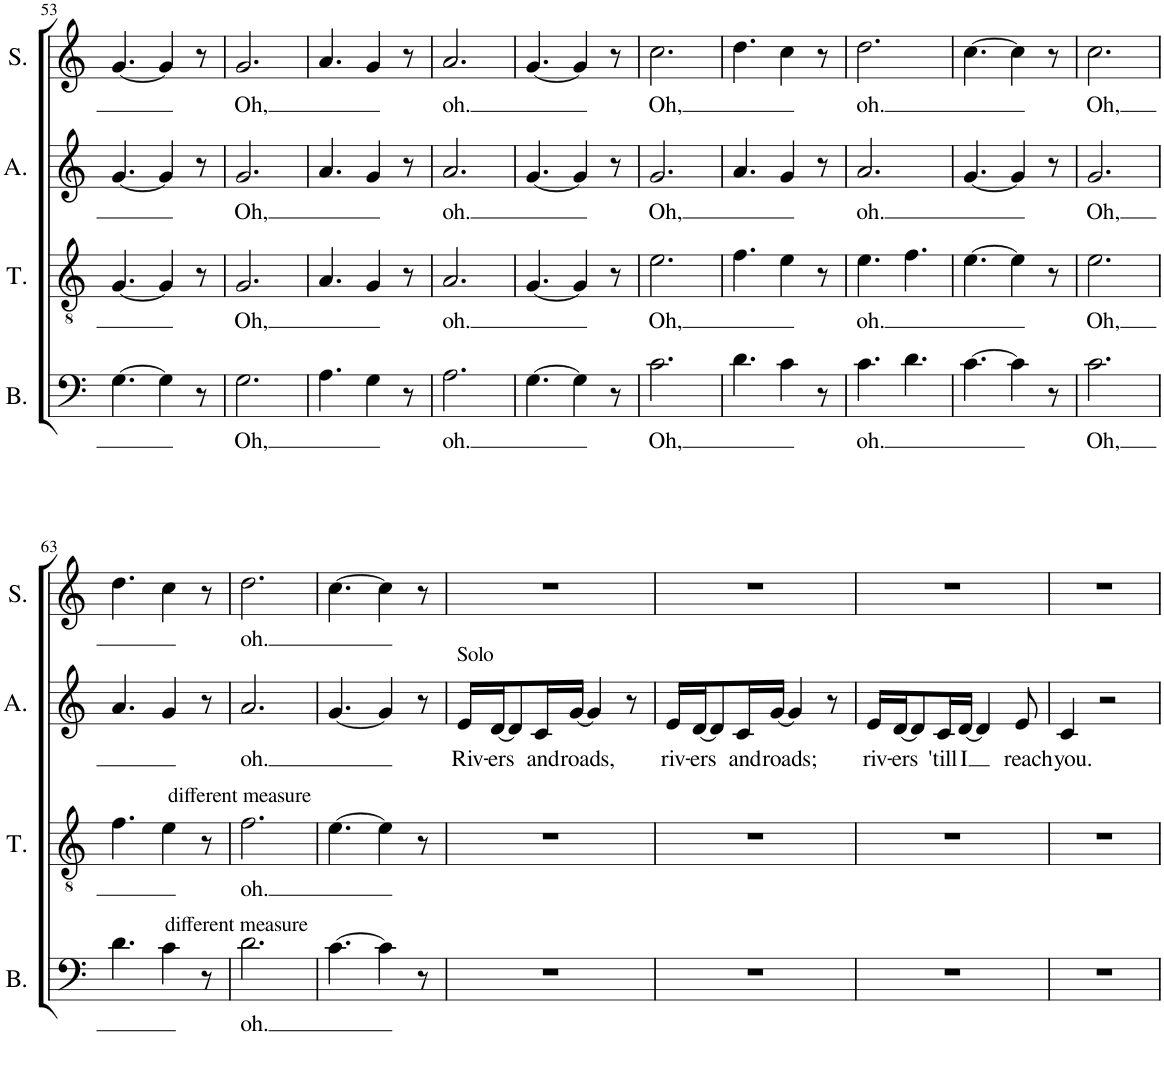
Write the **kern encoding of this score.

**kern	**text	**kern	**text	**kern	**text	**kern	**text
*part4	*part4	*part3	*part3	*part2	*part2	*part1	*part1
*staff4	*staff4	*staff3	*staff3	*staff2	*staff2	*staff1	*staff1
*I"Bass	*	*I"Tenor	*	*I"Alto	*	*I"Soprano	*
*I'B.	*	*I'T.	*	*I'A.	*	*I'S.	*
!!LO:PB:g=z
*clefF4	*	*clefGv2	*	*clefG2	*	*clefG2	*
*k[]	*	*k[]	*	*k[]	*	*k[]	*
*M6/8	*	*M6/8	*	*M6/8	*	*M6/8	*
=53	=53	=53	=53	=53	=53	=53	=53
[4.G\	.	[4.G/	.	[4.g/	.	[4.g/	.
4G\]	.	4G/]	.	4g/]	.	4g/]	.
8r	.	8r	.	8r	.	8r	.
=54	=54	=54	=54	=54	=54	=54	=54
!	!LO:LY:b	!	!LO:LY:b	!	!LO:LY:b	!	!LO:LY:b
2.G\	Oh,	2.G/	Oh,	2.g/	Oh,	2.g/	Oh,
=55	=55	=55	=55	=55	=55	=55	=55
4.A\	.	4.A/	.	4.a/	.	4.a/	.
4G\	.	4G/	.	4g/	.	4g/	.
8r	.	8r	.	8r	.	8r	.
=56	=56	=56	=56	=56	=56	=56	=56
!	!LO:LY:b	!	!LO:LY:b	!	!LO:LY:b	!	!LO:LY:b
2.A\	oh.	2.A/	oh.	2.a/	oh.	2.a/	oh.
=57	=57	=57	=57	=57	=57	=57	=57
[4.G\	.	[4.G/	.	[4.g/	.	[4.g/	.
4G\]	.	4G/]	.	4g/]	.	4g/]	.
8r	.	8r	.	8r	.	8r	.
=58	=58	=58	=58	=58	=58	=58	=58
!	!LO:LY:b	!	!LO:LY:b	!	!LO:LY:b	!	!LO:LY:b
2.c\	Oh,	2.e\	Oh,	2.g/	Oh,	2.cc\	Oh,
=59	=59	=59	=59	=59	=59	=59	=59
4.d\	.	4.f\	.	4.a/	.	4.dd\	.
4c\	.	4e\	.	4g/	.	4cc\	.
8r	.	8r	.	8r	.	8r	.
=60	=60	=60	=60	=60	=60	=60	=60
!	!LO:LY:b	!	!LO:LY:b	!	!LO:LY:b	!	!LO:LY:b
4.c\	oh.	4.e\	oh.	2.a/	oh.	2.dd\	oh.
4.d\	.	4.f\	.	.	.	.	.
=61	=61	=61	=61	=61	=61	=61	=61
[4.c\	.	[4.e\	.	[4.g/	.	[4.cc\	.
4c\]	.	4e\]	.	4g/]	.	4cc\]	.
8r	.	8r	.	8r	.	8r	.
=62	=62	=62	=62	=62	=62	=62	=62
!	!LO:LY:b	!	!LO:LY:b	!	!LO:LY:b	!	!LO:LY:b
2.c\	Oh,	2.e\	Oh,	2.g/	Oh,	2.cc\	Oh,
!!LO:LB:g=z
=63	=63	=63	=63	=63	=63	=63	=63
4.d\	.	4.f\	.	4.a/	.	4.dd\	.
4c\	.	4e\	.	4g/	.	4cc\	.
8r	.	8r	.	8r	.	8r	.
=64	=64	=64	=64	=64	=64	=64	=64
!	!	!LO:TX:a:t=different measure	!	!	!	!	!
!LO:TX:a:t=different measure	!	!	!	!	!	!	!
!	!LO:LY:b	!	!LO:LY:b	!	!LO:LY:b	!	!LO:LY:b
2.d\	oh.	2.f\	oh.	2.a/	oh.	2.dd\	oh.
=65	=65	=65	=65	=65	=65	=65	=65
[4.c\	.	[4.e\	.	[4.g/	.	[4.cc\	.
4c\]	.	4e\]	.	4g/]	.	4cc\]	.
8r	.	8r	.	8r	.	8r	.
=66	=66	=66	=66	=66	=66	=66	=66
!	!	!	!	!LO:TX:a:t=Solo	!	!	!
!	!	!	!	!	!LO:LY:b	!	!
2.r	.	2.r	.	16e/LL	Riv-	2.r	.
!	!	!	!	!	!LO:LY:b	!	!
.	.	.	.	[16d/J	-ers	.	.
.	.	.	.	8d/]	.	.	.
!	!	!	!	!	!LO:LY:b	!	!
.	.	.	.	16c/L	and	.	.
!	!	!	!	!	!LO:LY:b	!	!
.	.	.	.	[16g/JJ	roads,	.	.
.	.	.	.	4g/]	.	.	.
.	.	.	.	8r	.	.	.
=67	=67	=67	=67	=67	=67	=67	=67
!	!	!	!	!	!LO:LY:b	!	!
2.r	.	2.r	.	16e/LL	riv-	2.r	.
!	!	!	!	!	!LO:LY:b	!	!
.	.	.	.	[16d/J	-ers	.	.
.	.	.	.	8d/]	.	.	.
!	!	!	!	!	!LO:LY:b	!	!
.	.	.	.	16c/L	and	.	.
!	!	!	!	!	!LO:LY:b	!	!
.	.	.	.	[16g/JJ	roads;	.	.
.	.	.	.	4g/]	.	.	.
.	.	.	.	8r	.	.	.
=68	=68	=68	=68	=68	=68	=68	=68
!	!	!	!	!	!LO:LY:b	!	!
2.r	.	2.r	.	16e/LL	riv-	2.r	.
!	!	!	!	!	!LO:LY:b	!	!
.	.	.	.	[16d/J	-ers	.	.
.	.	.	.	8d/]	.	.	.
!	!	!	!	!	!LO:LY:b	!	!
.	.	.	.	16c/L	'till	.	.
!	!	!	!	!	!LO:LY:b	!	!
.	.	.	.	[16d/JJ	I	.	.
.	.	.	.	4d/]	.	.	.
!	!	!	!	!	!LO:LY:b	!	!
.	.	.	.	8e/	reach	.	.
=69	=69	=69	=69	=69	=69	=69	=69
!	!	!	!	!	!LO:LY:b	!	!
2.r	.	2.r	.	4c/	you.	2.r	.
.	.	.	.	2r	.	.	.
=	=	=	=	=	=	=	=
*-	*-	*-	*-	*-	*-	*-	*-
